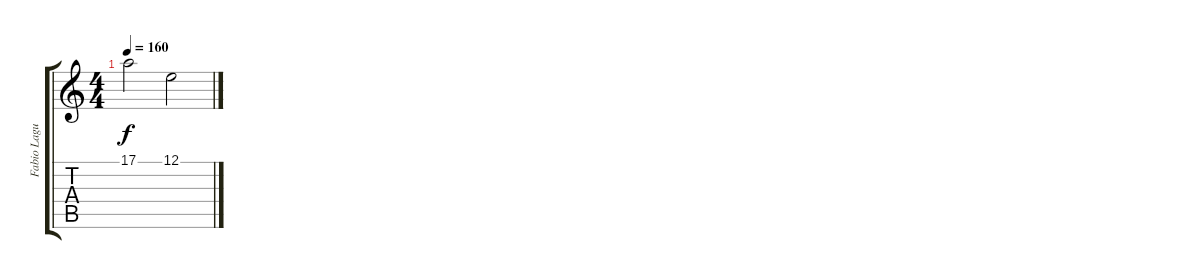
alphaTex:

\track ("Fabio Laguna" "Fabio Lagu") {instrument stringensemble1}
\staff {score tabs}
\tuning (E4 B3 G3 D3 A2 E2) {hide}
\ts (4 4)
\tempo 160
\clef g2
\ks c
17.1.2{dy f} 12.1.2
